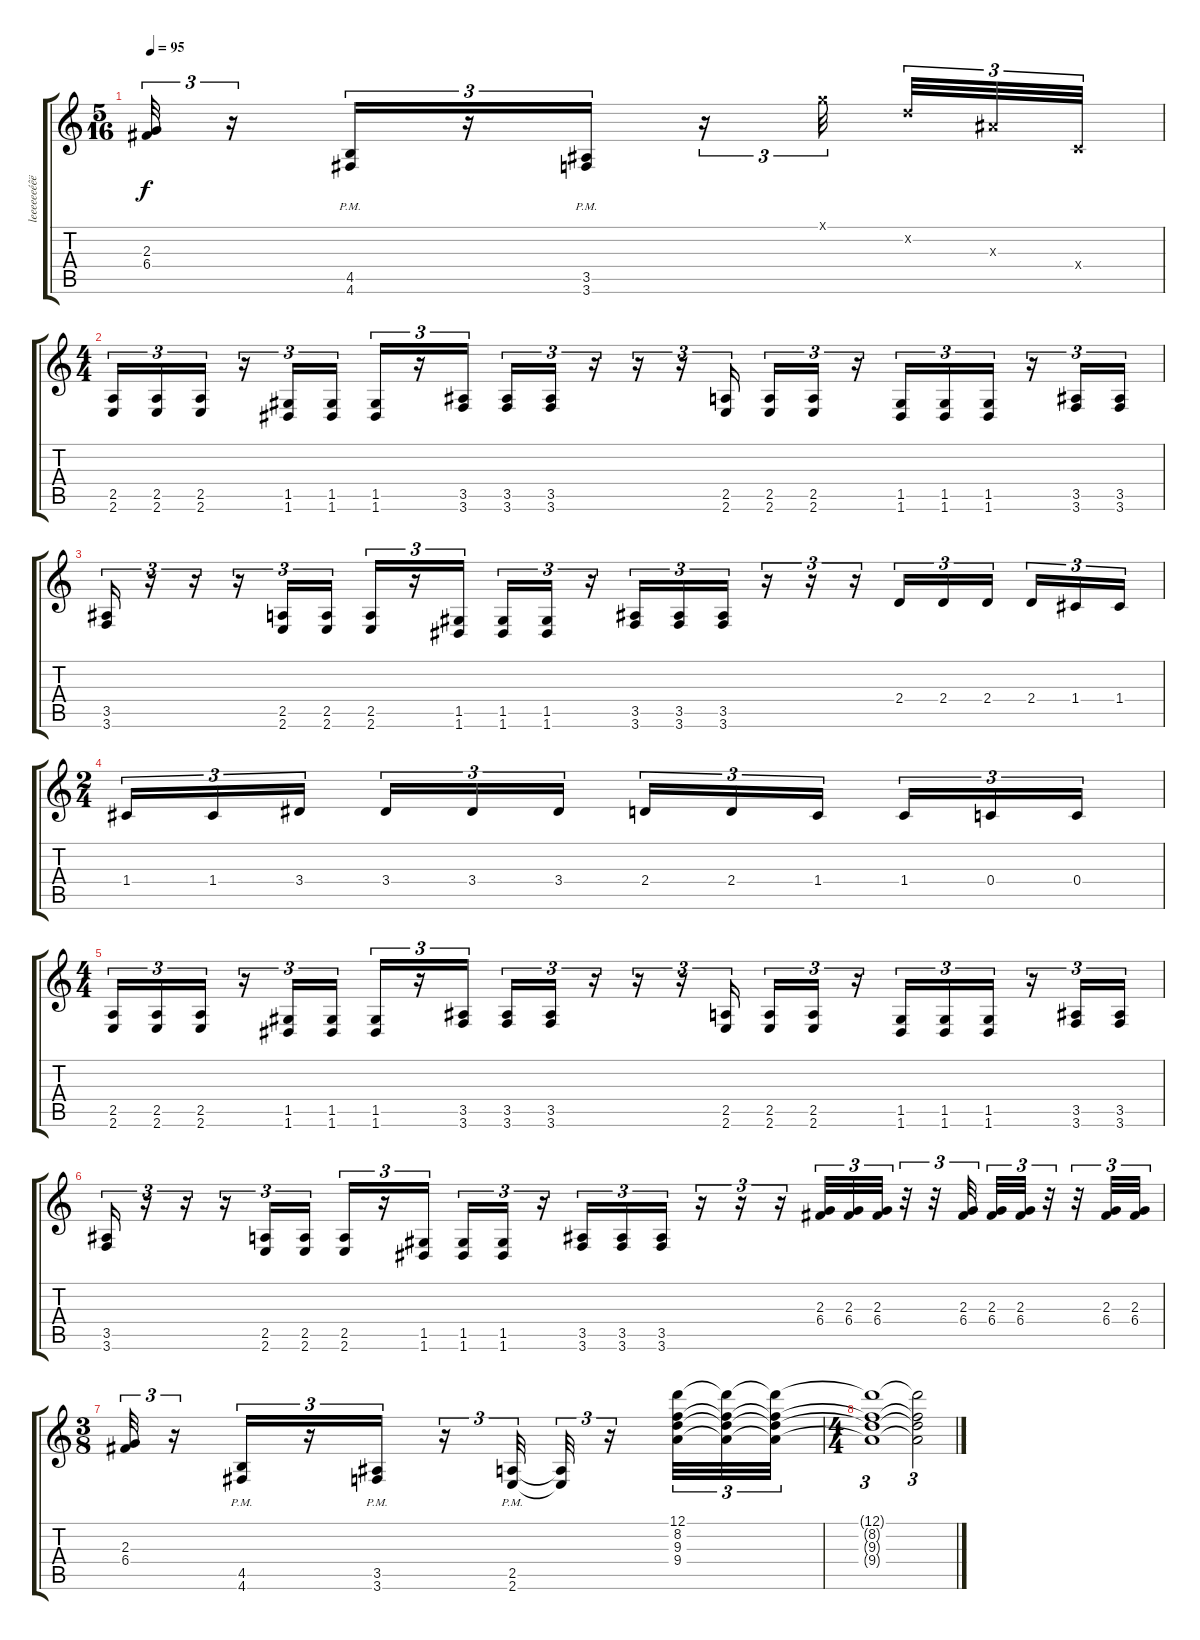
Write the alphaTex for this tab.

\track ("leeeeeeéêërd" "leeeeeeéêë") {instrument distortionguitar}
\staff {score tabs}
\tuning (D4 A3 F3 C3 G2 D2) {hide}
\ts (5 16)
\tempo 95
\clef g2
\ks c
(2.3 6.4).32{tu (3 2) dy f} r.16{tu (3 2)} (4.5{pm} 4.6{pm}).16{tu (3 2)} r.16{tu (3 2)} (3.5{pm} 3.6{pm}).16{tu (3 2)} r.16{tu (3 2)} 5.1{x}.32{tu (3 2)} 5.2{x}.32{tu (3 2)} 5.3{x}.32{tu (3 2)} 0.4{x}.32{tu (3 2)} |
\ts (4 4)
(2.5 2.6).16{tu (3 2)} (2.5 2.6).16{tu (3 2)} (2.5 2.6).16{tu (3 2)} r.16{tu (3 2)} (1.5 1.6).16{tu (3 2)} (1.5 1.6).16{tu (3 2)} (1.5 1.6).16{tu (3 2)} r.16{tu (3 2)} (3.5 3.6).16{tu (3 2)} (3.5 3.6).16{tu (3 2)} (3.5 3.6).16{tu (3 2)} r.16{tu (3 2)} r.16{tu (3 2)} r.16{tu (3 2)} (2.5 2.6).16{tu (3 2)} (2.5 2.6).16{tu (3 2)} (2.5 2.6).16{tu (3 2)} r.16{tu (3 2)} (1.5 1.6).16{tu (3 2)} (1.5 1.6).16{tu (3 2)} (1.5 1.6).16{tu (3 2)} r.16{tu (3 2)} (3.5 3.6).16{tu (3 2)} (3.5 3.6).16{tu (3 2)} |
(3.5 3.6).16{tu (3 2)} r.16{tu (3 2)} r.16{tu (3 2)} r.16{tu (3 2)} (2.5 2.6).16{tu (3 2)} (2.5 2.6).16{tu (3 2)} (2.5 2.6).16{tu (3 2)} r.16{tu (3 2)} (1.5 1.6).16{tu (3 2)} (1.5 1.6).16{tu (3 2)} (1.5 1.6).16{tu (3 2)} r.16{tu (3 2)} (3.5 3.6).16{tu (3 2)} (3.5 3.6).16{tu (3 2)} (3.5 3.6).16{tu (3 2)} r.16{tu (3 2)} r.16{tu (3 2)} r.16{tu (3 2)} 2.4.16{tu (3 2)} 2.4.16{tu (3 2)} 2.4.16{tu (3 2)} 2.4.16{tu (3 2)} 1.4.16{tu (3 2)} 1.4.16{tu (3 2)} |
\ts (2 4)
1.4.16{tu (3 2)} 1.4.16{tu (3 2)} 3.4.16{tu (3 2)} 3.4.16{tu (3 2)} 3.4.16{tu (3 2)} 3.4.16{tu (3 2)} 2.4.16{tu (3 2)} 2.4.16{tu (3 2)} 1.4.16{tu (3 2)} 1.4.16{tu (3 2)} 0.4.16{tu (3 2)} 0.4.16{tu (3 2)} |
\ts (4 4)
(2.5 2.6).16{tu (3 2)} (2.5 2.6).16{tu (3 2)} (2.5 2.6).16{tu (3 2)} r.16{tu (3 2)} (1.5 1.6).16{tu (3 2)} (1.5 1.6).16{tu (3 2)} (1.5 1.6).16{tu (3 2)} r.16{tu (3 2)} (3.5 3.6).16{tu (3 2)} (3.5 3.6).16{tu (3 2)} (3.5 3.6).16{tu (3 2)} r.16{tu (3 2)} r.16{tu (3 2)} r.16{tu (3 2)} (2.5 2.6).16{tu (3 2)} (2.5 2.6).16{tu (3 2)} (2.5 2.6).16{tu (3 2)} r.16{tu (3 2)} (1.5 1.6).16{tu (3 2)} (1.5 1.6).16{tu (3 2)} (1.5 1.6).16{tu (3 2)} r.16{tu (3 2)} (3.5 3.6).16{tu (3 2)} (3.5 3.6).16{tu (3 2)} |
(3.5 3.6).16{tu (3 2)} r.16{tu (3 2)} r.16{tu (3 2)} r.16{tu (3 2)} (2.5 2.6).16{tu (3 2)} (2.5 2.6).16{tu (3 2)} (2.5 2.6).16{tu (3 2)} r.16{tu (3 2)} (1.5 1.6).16{tu (3 2)} (1.5 1.6).16{tu (3 2)} (1.5 1.6).16{tu (3 2)} r.16{tu (3 2)} (3.5 3.6).16{tu (3 2)} (3.5 3.6).16{tu (3 2)} (3.5 3.6).16{tu (3 2)} r.16{tu (3 2)} r.16{tu (3 2)} r.16{tu (3 2)} (2.3 6.4).32{tu (3 2)} (2.3 6.4).32{tu (3 2)} (2.3 6.4).32{tu (3 2)} r.32{tu (3 2)} r.32{tu (3 2)} (2.3 6.4).32{tu (3 2)} (2.3 6.4).32{tu (3 2)} (2.3 6.4).32{tu (3 2)} r.32{tu (3 2)} r.32{tu (3 2)} (2.3 6.4).32{tu (3 2)} (2.3 6.4).32{tu (3 2)} |
\ts (3 8)
(2.3 6.4).32{tu (3 2)} r.16{tu (3 2)} (4.5{pm} 4.6{pm}).16{tu (3 2)} r.16{tu (3 2)} (3.5{pm} 3.6{pm}).16{tu (3 2)} r.16{tu (3 2)} (2.5{pm} 2.6{pm}).32{tu (3 2)} (2.5{t} 2.6{t}).32{tu (3 2)} r.16{tu (3 2)} (12.1 8.2 9.3 9.4).32{tu (3 2)} (12.1{t} 8.2{t} 9.3{t} 9.4{t}).32{tu (3 2)} (12.1{t} 8.2{t} 9.3{t} 9.4{t}).32{tu (3 2)} |
\ts (4 4)
(12.1{t} 8.2{t} 9.3{t} 9.4{t}).1{tu (3 2)} (12.1{t} 8.2{t} 9.3{t} 9.4{t}).2{tu (3 2)}
